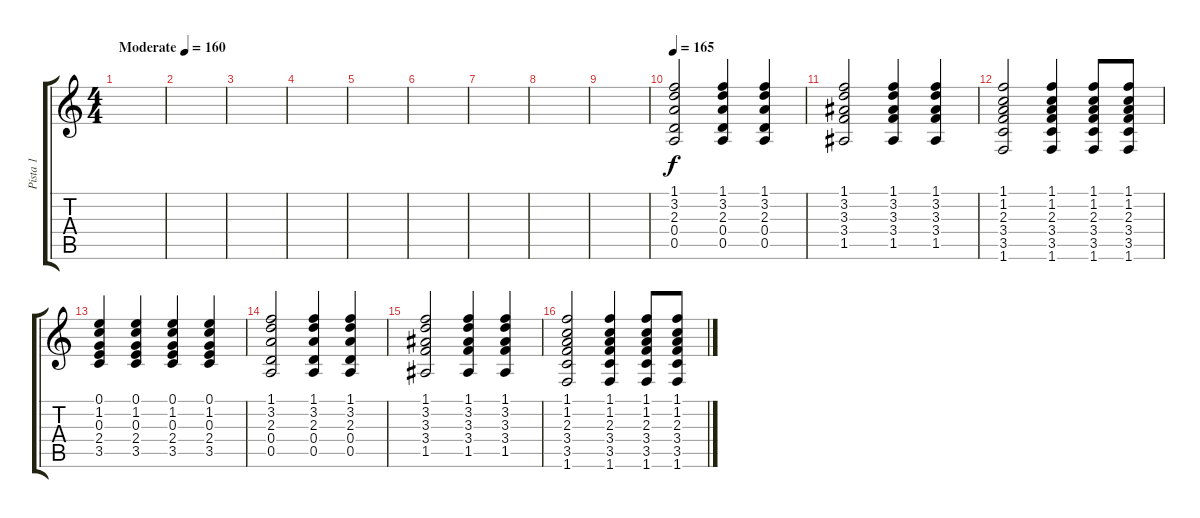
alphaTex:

\track ("Pista 1" "Pista 1") {instrument acousticguitarsteel}
\staff {score tabs}
\tuning (E4 B3 G3 D3 A2 E2) {hide}
\ts (4 4)
\tempo (160 "Moderate")
\tempo 140
\tempo (160 "Moderate")
\clef g2
\ks c
|
|
|
|
|
|
|
|
|
\tempo 165
(1.1 3.2 2.3 0.4 0.5).2 (1.1 3.2 2.3 0.4 0.5).4 (1.1 3.2 2.3 0.4 0.5).4 |
(1.1 3.2 3.3 3.4 1.5).2 (1.1 3.2 3.3 3.4 1.5).4 (1.1 3.2 3.3 3.4 1.5).4 |
(1.1 1.2 2.3 3.4 3.5 1.6).2 (1.1 1.2 2.3 3.4 3.5 1.6).4 (1.1 1.2 2.3 3.4 3.5 1.6).8 (1.1 1.2 2.3 3.4 3.5 1.6).8 |
(0.1 1.2 0.3 2.4 3.5).4 (0.1 1.2 0.3 2.4 3.5).4 (0.1 1.2 0.3 2.4 3.5).4 (0.1 1.2 0.3 2.4 3.5).4 |
(1.1 3.2 2.3 0.4 0.5).2 (1.1 3.2 2.3 0.4 0.5).4 (1.1 3.2 2.3 0.4 0.5).4 |
(1.1 3.2 3.3 3.4 1.5).2 (1.1 3.2 3.3 3.4 1.5).4 (1.1 3.2 3.3 3.4 1.5).4 |
(1.1 1.2 2.3 3.4 3.5 1.6).2 (1.1 1.2 2.3 3.4 3.5 1.6).4 (1.1 1.2 2.3 3.4 3.5 1.6).8 (1.1 1.2 2.3 3.4 3.5 1.6).8
